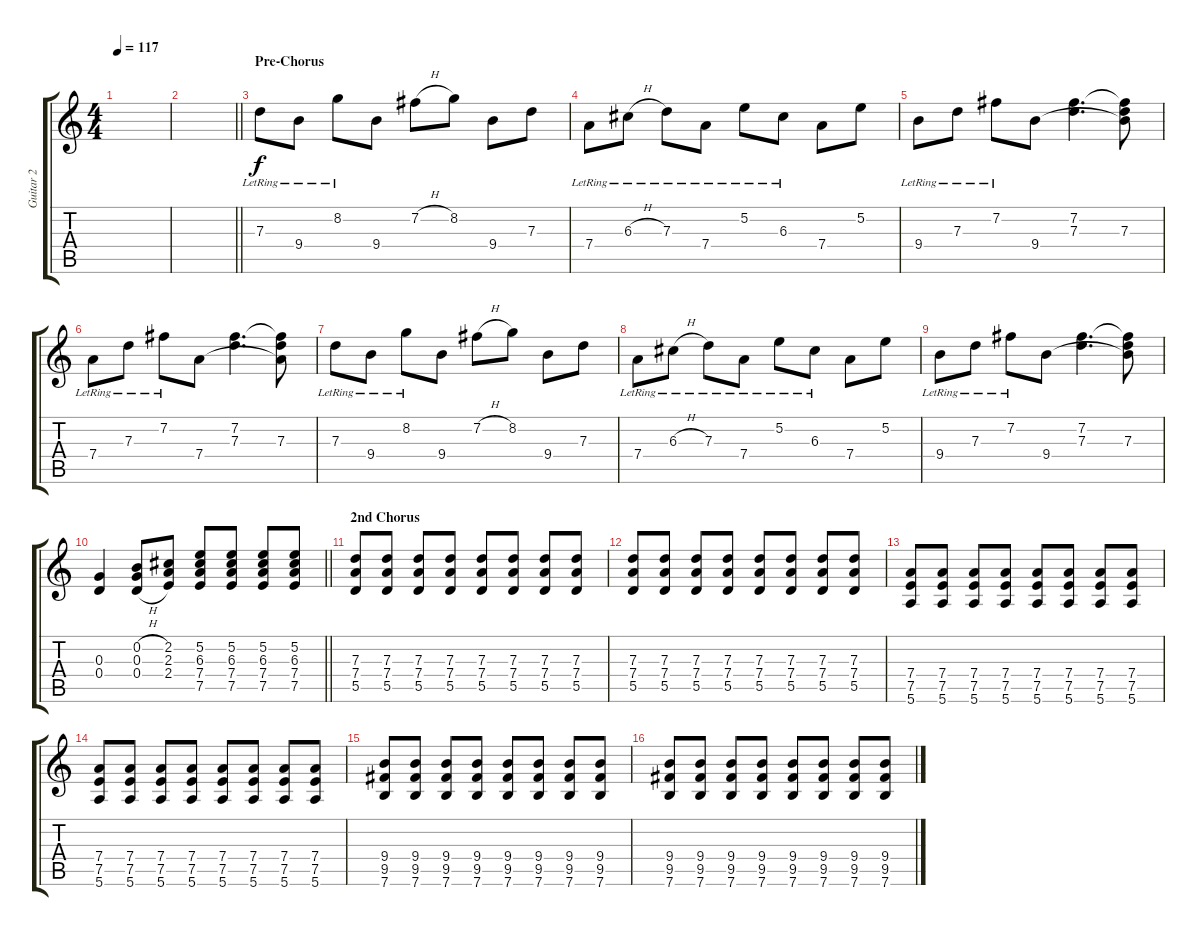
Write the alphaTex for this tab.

\track ("Guitar 2" "Guitar 2") {instrument overdrivenguitar}
\staff {score tabs}
\tuning (E4 B3 G3 D3 A2 E2) {hide}
\ts (4 4)
\tempo 117
\clef g2
\ks c
|
\barLineRight lightlight
|
\section ("" "Pre-Chorus")
7.3{lr}.8 9.4{lr}.8 8.2{lr}.8 9.4.8 7.2{h}.8 8.2.8 9.4.8 7.3.8 |
7.4{lr}.8 6.3{h lr}.8 7.3{lr}.8 7.4{lr}.8 5.2{lr}.8 6.3{lr}.8 7.4.8 5.2.8 |
9.4{lr}.8 7.3{lr}.8 7.2{lr}.8 9.4.8 (7.2 7.3).4{d} (7.2{t} 7.3 9.4{t}).8 |
7.4{lr}.8 7.3{lr}.8 7.2{lr}.8 7.4.8 (7.2 7.3).4{d} (7.2{t} 7.3 7.4{t}).8 |
7.3{lr}.8 9.4{lr}.8 8.2{lr}.8 9.4.8 7.2{h}.8 8.2.8 9.4.8 7.3.8 |
7.4{lr}.8 6.3{h lr}.8 7.3{lr}.8 7.4{lr}.8 5.2{lr}.8 6.3{lr}.8 7.4.8 5.2.8 |
9.4{lr}.8 7.3{lr}.8 7.2{lr}.8 9.4.8 (7.2 7.3).4{d} (7.2{t} 7.3 9.4{t}).8 |
\barLineRight lightlight
(0.3 0.4).4 (0.2{h} 0.3{h} 0.4{h}).8 (2.2 2.3 2.4).8 (5.2 6.3 7.4 7.5).8 (5.2 6.3 7.4 7.5).8 (5.2 6.3 7.4 7.5).8 (5.2 6.3 7.4 7.5).8 |
\section ("" "2nd Chorus")
(7.3 7.4 5.5).8 (7.3 7.4 5.5).8 (7.3 7.4 5.5).8 (7.3 7.4 5.5).8 (7.3 7.4 5.5).8 (7.3 7.4 5.5).8 (7.3 7.4 5.5).8 (7.3 7.4 5.5).8 |
(7.3 7.4 5.5).8 (7.3 7.4 5.5).8 (7.3 7.4 5.5).8 (7.3 7.4 5.5).8 (7.3 7.4 5.5).8 (7.3 7.4 5.5).8 (7.3 7.4 5.5).8 (7.3 7.4 5.5).8 |
(7.4 7.5 5.6).8 (7.4 7.5 5.6).8 (7.4 7.5 5.6).8 (7.4 7.5 5.6).8 (7.4 7.5 5.6).8 (7.4 7.5 5.6).8 (7.4 7.5 5.6).8 (7.4 7.5 5.6).8 |
(7.4 7.5 5.6).8 (7.4 7.5 5.6).8 (7.4 7.5 5.6).8 (7.4 7.5 5.6).8 (7.4 7.5 5.6).8 (7.4 7.5 5.6).8 (7.4 7.5 5.6).8 (7.4 7.5 5.6).8 |
(9.4 9.5 7.6).8 (9.4 9.5 7.6).8 (9.4 9.5 7.6).8 (9.4 9.5 7.6).8 (9.4 9.5 7.6).8 (9.4 9.5 7.6).8 (9.4 9.5 7.6).8 (9.4 9.5 7.6).8 |
(9.4 9.5 7.6).8 (9.4 9.5 7.6).8 (9.4 9.5 7.6).8 (9.4 9.5 7.6).8 (9.4 9.5 7.6).8 (9.4 9.5 7.6).8 (9.4 9.5 7.6).8 (9.4 9.5 7.6).8
